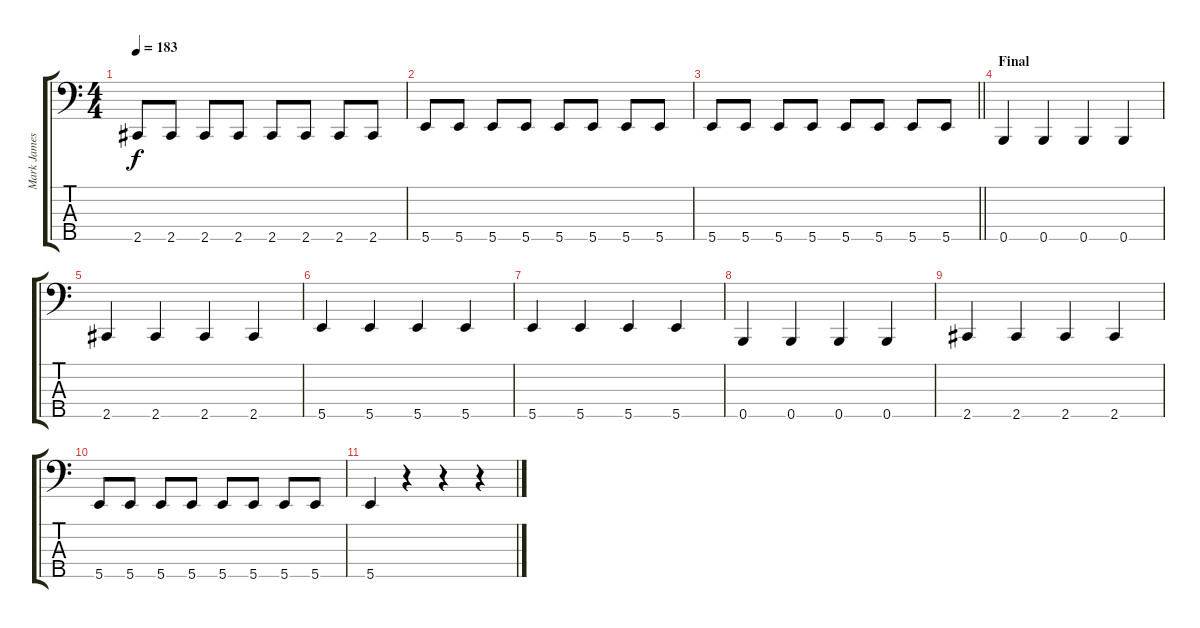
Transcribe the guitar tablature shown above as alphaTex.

\track ("Mark James" "Mark James") {instrument electricbassfinger}
\staff {score tabs}
\tuning (G2 D2 A1 E1 B0) {hide}
\ts (4 4)
\tempo 183
\clef f4
\ks c
2.5.8{dy f} 2.5.8 2.5.8 2.5.8 2.5.8 2.5.8 2.5.8 2.5.8 |
5.5.8 5.5.8 5.5.8 5.5.8 5.5.8 5.5.8 5.5.8 5.5.8 |
\barLineRight lightlight
5.5.8 5.5.8 5.5.8 5.5.8 5.5.8 5.5.8 5.5.8 5.5.8 |
\section ("" "Final")
0.5.4 0.5.4 0.5.4 0.5.4 |
2.5.4 2.5.4 2.5.4 2.5.4 |
5.5.4 5.5.4 5.5.4 5.5.4 |
5.5.4 5.5.4 5.5.4 5.5.4 |
0.5.4 0.5.4 0.5.4 0.5.4 |
2.5.4 2.5.4 2.5.4 2.5.4 |
5.5.8 5.5.8 5.5.8 5.5.8 5.5.8 5.5.8 5.5.8 5.5.8 |
5.5.4 r.4 r.4 r.4
